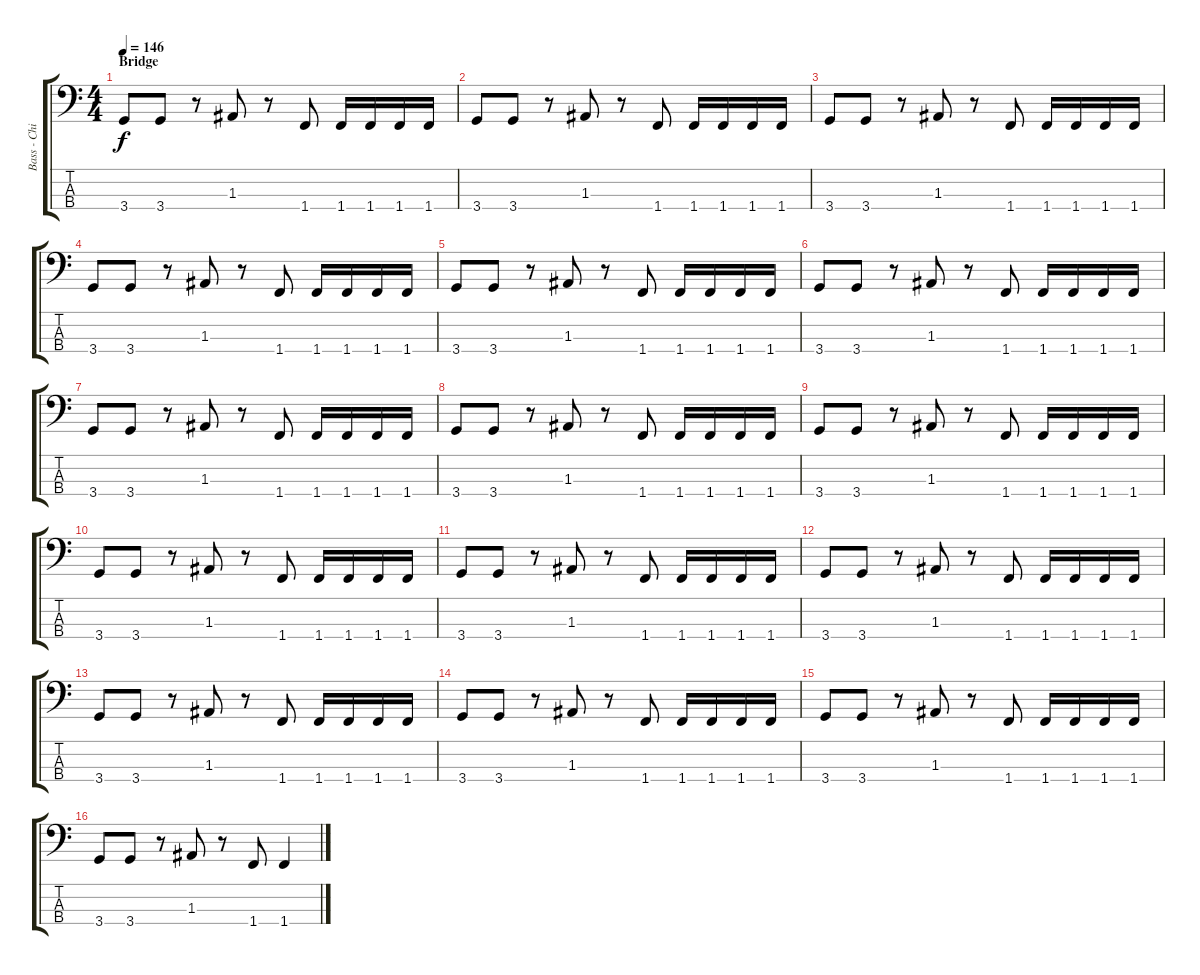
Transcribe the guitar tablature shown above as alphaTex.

\track ("Bass - Chi Cheng" "Bass - Chi") {instrument electricbassfinger}
\staff {score tabs}
\tuning (G2 D2 A1 E1) {hide}
\ts (4 4)
\section ("" "Bridge")
\tempo 146
\clef f4
\ks c
3.4.8{dy f} 3.4.8 r.8 1.3.8 r.8 1.4.8 1.4.16 1.4.16 1.4.16 1.4.16 |
3.4.8 3.4.8 r.8 1.3.8 r.8 1.4.8 1.4.16 1.4.16 1.4.16 1.4.16 |
3.4.8 3.4.8 r.8 1.3.8 r.8 1.4.8 1.4.16 1.4.16 1.4.16 1.4.16 |
3.4.8 3.4.8 r.8 1.3.8 r.8 1.4.8 1.4.16 1.4.16 1.4.16 1.4.16 |
3.4.8 3.4.8 r.8 1.3.8 r.8 1.4.8 1.4.16 1.4.16 1.4.16 1.4.16 |
3.4.8 3.4.8 r.8 1.3.8 r.8 1.4.8 1.4.16 1.4.16 1.4.16 1.4.16 |
3.4.8 3.4.8 r.8 1.3.8 r.8 1.4.8 1.4.16 1.4.16 1.4.16 1.4.16 |
3.4.8 3.4.8 r.8 1.3.8 r.8 1.4.8 1.4.16 1.4.16 1.4.16 1.4.16 |
3.4.8 3.4.8 r.8 1.3.8 r.8 1.4.8 1.4.16 1.4.16 1.4.16 1.4.16 |
3.4.8 3.4.8 r.8 1.3.8 r.8 1.4.8 1.4.16 1.4.16 1.4.16 1.4.16 |
3.4.8 3.4.8 r.8 1.3.8 r.8 1.4.8 1.4.16 1.4.16 1.4.16 1.4.16 |
3.4.8 3.4.8 r.8 1.3.8 r.8 1.4.8 1.4.16 1.4.16 1.4.16 1.4.16 |
3.4.8 3.4.8 r.8 1.3.8 r.8 1.4.8 1.4.16 1.4.16 1.4.16 1.4.16 |
3.4.8 3.4.8 r.8 1.3.8 r.8 1.4.8 1.4.16 1.4.16 1.4.16 1.4.16 |
3.4.8 3.4.8 r.8 1.3.8 r.8 1.4.8 1.4.16 1.4.16 1.4.16 1.4.16 |
3.4.8 3.4.8 r.8 1.3.8 r.8 1.4.8 1.4.4
